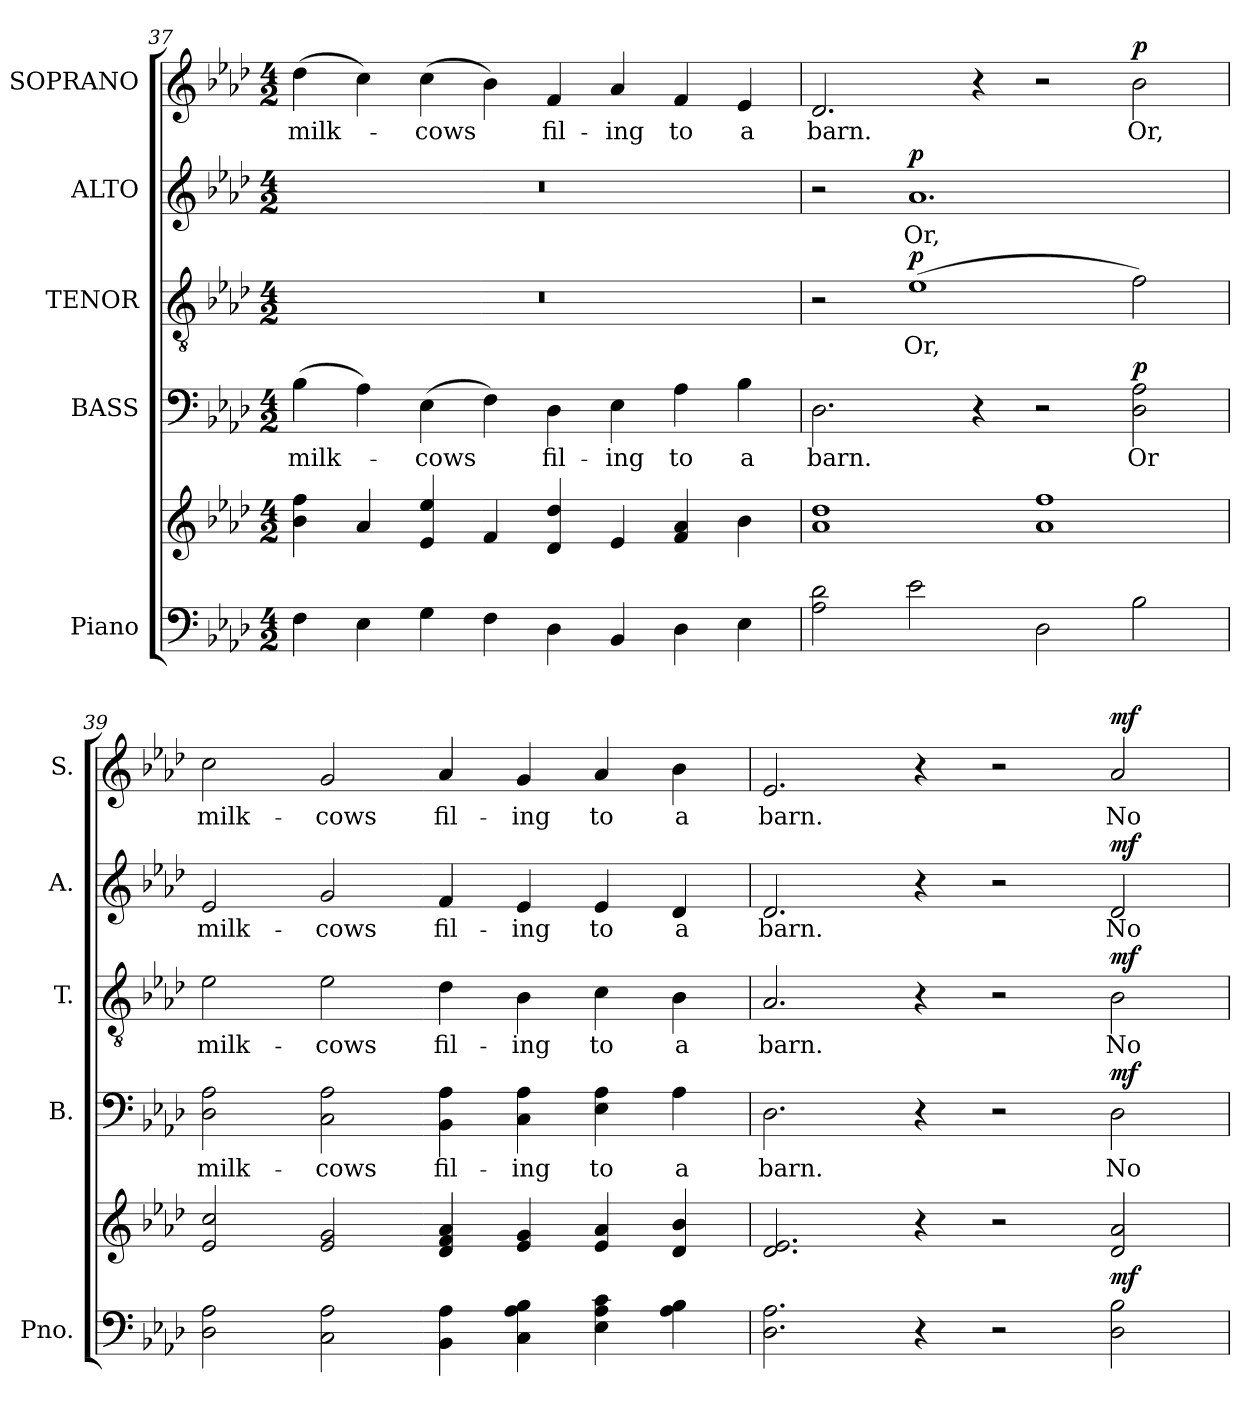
**kern	**kern	**dynam	**kern	**text	**dynam	**kern	**text	**dynam	**kern	**text	**dynam	**kern	**text	**dynam
*part5	*part5	*part5	*part4	*part4	*part4	*part3	*part3	*part3	*part2	*part2	*part2	*part1	*part1	*part1
*staff6	*staff5	*staff5/6	*staff4	*staff4	*staff4	*staff3	*staff3	*staff3	*staff2	*staff2	*staff2	*staff1	*staff1	*staff1
*I"Piano	*	*	*I"BASS	*	*	*I"TENOR	*	*	*I"ALTO	*	*	*I"SOPRANO	*	*
*I'Pno.	*	*	*I'B.	*	*	*I'T.	*	*	*I'A.	*	*	*I'S.	*	*
*clefF4	*clefG2	*	*clefF4	*	*	*clefGv2	*	*	*clefG2	*	*	*clefG2	*	*
*	*	*	*	*	*	*ITrd7c12	*	*	*	*	*	*	*	*
*k[b-e-a-d-]	*k[b-e-a-d-]	*	*k[b-e-a-d-]	*	*	*k[b-e-a-d-]	*	*	*k[b-e-a-d-]	*	*	*k[b-e-a-d-]	*	*
*A-:	*A-:	*	*A-:	*	*	*A-:	*	*	*A-:	*	*	*A-:	*	*
*M4/2	*M4/2	*	*M4/2	*	*	*M4/2	*	*	*M4/2	*	*	*M4/2	*	*
=37	=37	=37	=37	=37	=37	=37	=37	=37	=37	=37	=37	=37	=37	=37
!	!	!	!	!LO:LY:b:color=#000000	!	!LO:N:vis=1	!	!	!LO:N:vis=1	!	!	!	!	!
!	!	!	!	!	!	!	!	!	!	!	!	!	!LO:LY:b:color=#000000	!
4Fi\	4b-i\ 4ffi	.	(4B-i\	milk-	.	0r	.	.	0r	.	.	(4dd-i\	milk-	.
4E-i\	4a-i/	.	4A-i\)	.	.	.	.	.	.	.	.	4cci\)	.	.
!	!	!	!	!LO:LY:b:color=#000000	!	!	!	!	!	!	!	!	!	!
!	!	!	!	!	!	!	!	!	!	!	!	!	!LO:LY:b:color=#000000	!
4Gi\	4e-i/ 4ee-i	.	(4E-i\	-cows	.	.	.	.	.	.	.	(4cci\	-cows	.
4Fi\	4fi/	.	4Fi\)	.	.	.	.	.	.	.	.	4b-i\)	.	.
!	!	!	!	!LO:LY:b:color=#000000	!	!	!	!	!	!	!	!	!	!
!	!	!	!	!	!	!	!	!	!	!	!	!	!LO:LY:b:color=#000000	!
4D-i\	4d-i/ 4dd-i	.	4D-i\	fil-	.	.	.	.	.	.	.	4fi/	fil-	.
!	!	!	!	!LO:LY:b:color=#000000	!	!	!	!	!	!	!	!	!	!
!	!	!	!	!	!	!	!	!	!	!	!	!	!LO:LY:b:color=#000000	!
4BB-i/	4e-i/	.	4E-i\	-ing	.	.	.	.	.	.	.	4a-i/	-ing	.
!	!	!	!	!LO:LY:b:color=#000000	!	!	!	!	!	!	!	!	!	!
!	!	!	!	!	!	!	!	!	!	!	!	!	!LO:LY:b:color=#000000	!
4D-i\	4fi/ 4a-i	.	4A-i\	to	.	.	.	.	.	.	.	4fi/	to	.
!	!	!	!	!LO:LY:b:color=#000000	!	!	!	!	!	!	!	!	!	!
!	!	!	!	!	!	!	!	!	!	!	!	!	!LO:LY:b:color=#000000	!
4E-i\	4b-i\	.	4B-i\	a	.	.	.	.	.	.	.	4e-i/	a	.
=38	=38	=38	=38	=38	=38	=38	=38	=38	=38	=38	=38	=38	=38	=38
!	!	!	!	!LO:LY:b:color=#000000	!	!	!	!	!	!	!	!	!	!
!	!	!	!	!	!	!	!	!	!	!	!	!	!LO:LY:b:color=#000000	!
2A-i\ 2d-i	1a-i 1dd-i	.	2.D-i\	barn.	.	2r	.	.	2r	.	.	2.d-i/	barn.	.
!	!	!	!	!	!	!	!LO:LY:b:color=#000000	!	!	!	!	!	!	!
!	!	!	!	!	!	!	!	!	!	!LO:LY:b:color=#000000	!	!	!	!
2e-i\	.	.	.	.	.	(1E-i	Or,	p	1.a-i	Or,	p	.	.	.
.	.	.	4r	.	.	.	.	.	.	.	.	4r	.	.
2D-i\	1a-i 1ffi	.	2r	.	.	.	.	.	.	.	.	2r	.	.
!	!	!	!	!LO:LY:b:color=#000000	!	!	!	!	!	!	!	!	!	!
!	!	!	!	!	!	!	!	!	!	!	!	!	!LO:LY:b:color=#000000	!
2B-i\	.	.	2D-i\ 2A-i	Or	p	2Fi\)	.	.	.	.	.	2b-i\	Or,	p
=39	=39	=39	=39	=39	=39	=39	=39	=39	=39	=39	=39	=39	=39	=39
!	!	!	!	!LO:LY:b:color=#000000	!	!	!	!	!	!	!	!	!	!
!	!	!	!	!	!	!	!LO:LY:b:color=#000000	!	!	!	!	!	!	!
!	!	!	!	!	!	!	!	!	!	!LO:LY:b:color=#000000	!	!	!	!
!	!	!	!	!	!	!	!	!	!	!	!	!	!LO:LY:b:color=#000000	!
2D-i\ 2A-i	2e-i/ 2cci	.	2D-i\ 2A-i	milk-	.	2E-i\	milk-	.	2e-i/	milk-	.	2cci\	milk-	.
!	!	!	!	!LO:LY:b:color=#000000	!	!	!	!	!	!	!	!	!	!
!	!	!	!	!	!	!	!LO:LY:b:color=#000000	!	!	!	!	!	!	!
!	!	!	!	!	!	!	!	!	!	!LO:LY:b:color=#000000	!	!	!	!
!	!	!	!	!	!	!	!	!	!	!	!	!	!LO:LY:b:color=#000000	!
2Ci\ 2A-i	2e-i/ 2gi	.	2Ci\ 2A-i	-cows	.	2E-i\	-cows	.	2gi/	-cows	.	2gi/	-cows	.
!	!	!	!	!LO:LY:b:color=#000000	!	!	!	!	!	!	!	!	!	!
!	!	!	!	!	!	!	!LO:LY:b:color=#000000	!	!	!	!	!	!	!
!	!	!	!	!	!	!	!	!	!	!LO:LY:b:color=#000000	!	!	!	!
!	!	!	!	!	!	!	!	!	!	!	!	!	!LO:LY:b:color=#000000	!
4BB-i\ 4A-i	4d-i/ 4fi 4a-i	.	4BB-i\ 4A-i	fil-	.	4D-i\	fil-	.	4fi/	fil-	.	4a-i/	fil-	.
!	!	!	!	!LO:LY:b:color=#000000	!	!	!	!	!	!	!	!	!	!
!	!	!	!	!	!	!	!LO:LY:b:color=#000000	!	!	!	!	!	!	!
!	!	!	!	!	!	!	!	!	!	!LO:LY:b:color=#000000	!	!	!	!
!	!	!	!	!	!	!	!	!	!	!	!	!	!LO:LY:b:color=#000000	!
4Ci\ 4A-i 4B-i	4e-i/ 4gi	.	4Ci\ 4A-i	-ing	.	4BB-i\	-ing	.	4e-i/	-ing	.	4gi/	-ing	.
!	!	!	!	!LO:LY:b:color=#000000	!	!	!	!	!	!	!	!	!	!
!	!	!	!	!	!	!	!LO:LY:b:color=#000000	!	!	!	!	!	!	!
!	!	!	!	!	!	!	!	!	!	!LO:LY:b:color=#000000	!	!	!	!
!	!	!	!	!	!	!	!	!	!	!	!	!	!LO:LY:b:color=#000000	!
4E-i\ 4A-i 4ci	4e-i/ 4a-i	.	4E-i\ 4A-i	to	.	4Ci\	to	.	4e-i/	to	.	4a-i/	to	.
!	!	!	!	!LO:LY:b:color=#000000	!	!	!	!	!	!	!	!	!	!
!	!	!	!	!	!	!	!LO:LY:b:color=#000000	!	!	!	!	!	!	!
!	!	!	!	!	!	!	!	!	!	!LO:LY:b:color=#000000	!	!	!	!
!	!	!	!	!	!	!	!	!	!	!	!	!	!LO:LY:b:color=#000000	!
4A-i\ 4B-i	4d-i/ 4b-i	.	4A-i\	a	.	4BB-i\	a	.	4d-i/	a	.	4b-i\	a	.
!!LO:LB:g=z
=40	=40	=40	=40	=40	=40	=40	=40	=40	=40	=40	=40	=40	=40	=40
!	!	!	!	!LO:LY:b:color=#000000	!	!	!	!	!	!	!	!	!	!
!	!	!	!	!	!	!	!LO:LY:b:color=#000000	!	!	!	!	!	!	!
!	!	!	!	!	!	!	!	!	!	!LO:LY:b:color=#000000	!	!	!	!
!	!	!	!	!	!	!	!	!	!	!	!	!	!LO:LY:b:color=#000000	!
2.D-i\ 2.A-i	2.d-i/ 2.e-i	.	2.D-i\	barn.	.	2.AA-i/	barn.	.	2.d-i/	barn.	.	2.e-i/	barn.	.
4r	4r	.	4r	.	.	4r	.	.	4r	.	.	4r	.	.
2r	2r	.	2r	.	.	2r	.	.	2r	.	.	2r	.	.
!	!	!	!	!LO:LY:b:color=#000000	!	!	!	!	!	!	!	!	!	!
!	!	!	!	!	!	!	!LO:LY:b:color=#000000	!	!	!	!	!	!	!
!	!	!	!	!	!	!	!	!	!	!LO:LY:b:color=#000000	!	!	!	!
!	!	!	!	!	!	!	!	!	!	!	!	!	!LO:LY:b:color=#000000	!
2D-i\ 2B-i	2d-i/ 2a-i	mf	2D-i\	No	mf	2BB-i\	No	mf	2d-i/	No	mf	2a-i/	No	mf
=	=	=	=	=	=	=	=	=	=	=	=	=	=	=
*-	*-	*-	*-	*-	*-	*-	*-	*-	*-	*-	*-	*-	*-	*-
